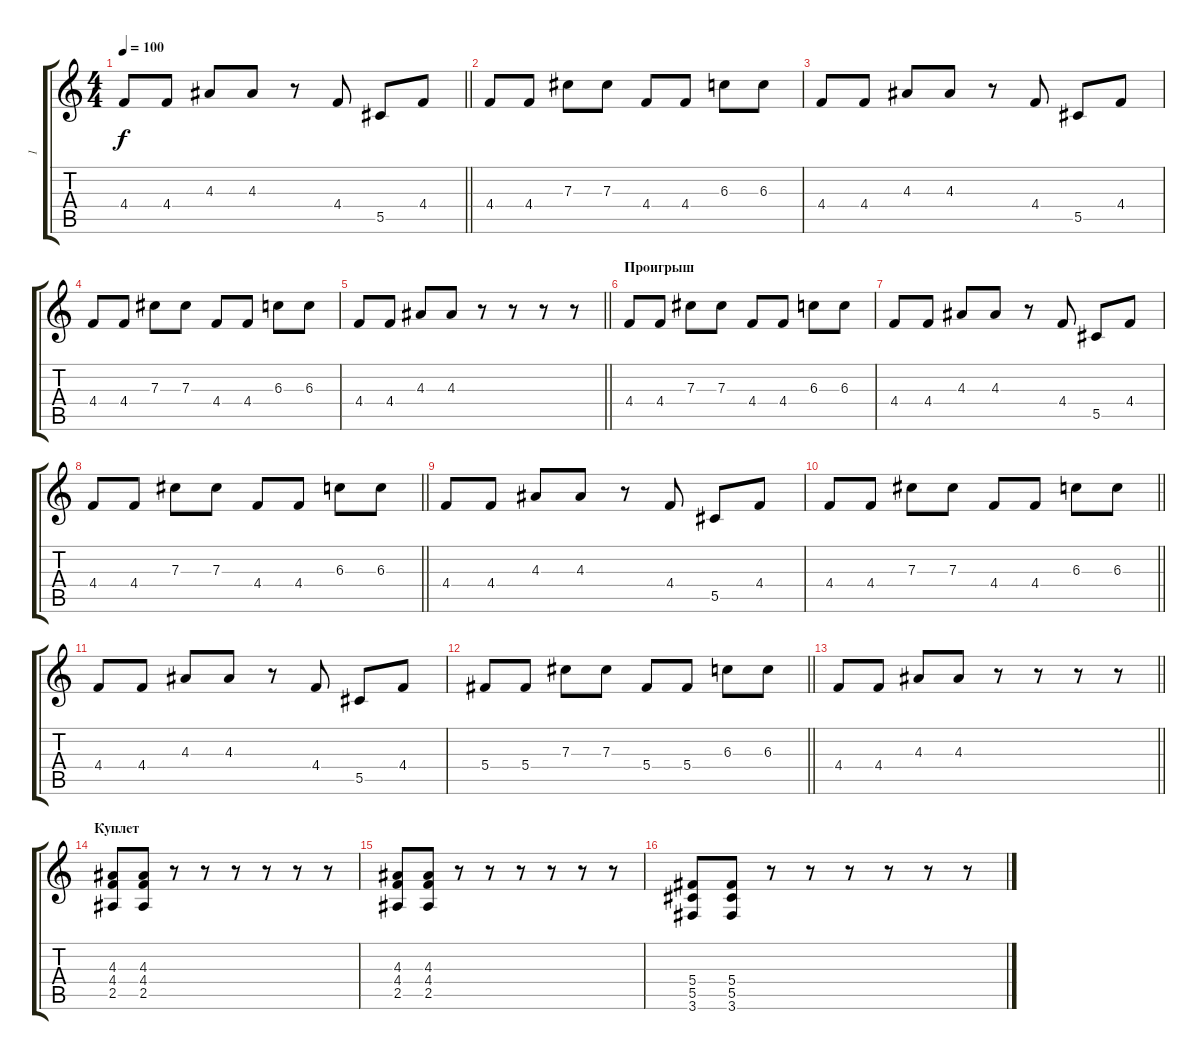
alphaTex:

\track ("1" "1") {instrument electricguitarclean}
\staff {score tabs}
\tuning (Eb4 Bb3 Gb3 Db3 Ab2 Eb2) {hide}
\ts (4 4)
\tempo 100
\clef g2
\barLineRight lightlight
\ks c
4.4.8{dy f} 4.4.8 4.3.8 4.3.8 r.8 4.4.8 5.5.8 4.4.8 |
4.4.8 4.4.8 7.3.8 7.3.8 4.4.8 4.4.8 6.3.8 6.3.8 |
4.4.8 4.4.8 4.3.8 4.3.8 r.8 4.4.8 5.5.8 4.4.8 |
4.4.8 4.4.8 7.3.8 7.3.8 4.4.8 4.4.8 6.3.8 6.3.8 |
\barLineRight lightlight
4.4.8 4.4.8 4.3.8 4.3.8 r.8 r.8 r.8 r.8 |
\section ("" "Проигрыш")
4.4.8{instrument distortionguitar} 4.4.8 7.3.8 7.3.8 4.4.8 4.4.8 6.3.8 6.3.8 |
4.4.8 4.4.8 4.3.8 4.3.8 r.8 4.4.8 5.5.8 4.4.8 |
\barLineRight lightlight
4.4.8 4.4.8 7.3.8 7.3.8 4.4.8 4.4.8 6.3.8 6.3.8 |
4.4.8 4.4.8 4.3.8 4.3.8 r.8 4.4.8 5.5.8 4.4.8 |
\barLineRight lightlight
4.4.8 4.4.8 7.3.8 7.3.8 4.4.8 4.4.8 6.3.8 6.3.8 |
4.4.8 4.4.8 4.3.8 4.3.8 r.8 4.4.8 5.5.8 4.4.8 |
\barLineRight lightlight
5.4.8 5.4.8 7.3.8 7.3.8 5.4.8 5.4.8 6.3.8 6.3.8 |
\barLineRight lightlight
4.4.8 4.4.8 4.3.8 4.3.8 r.8 r.8 r.8 r.8 |
\section ("" "Куплет")
(4.3 4.4 2.5).8 (4.3 4.4 2.5).8 r.8 r.8 r.8 r.8 r.8 r.8 |
(4.3 4.4 2.5).8 (4.3 4.4 2.5).8 r.8 r.8 r.8 r.8 r.8 r.8 |
(5.4 5.5 3.6).8 (5.4 5.5 3.6).8 r.8 r.8 r.8 r.8 r.8 r.8
